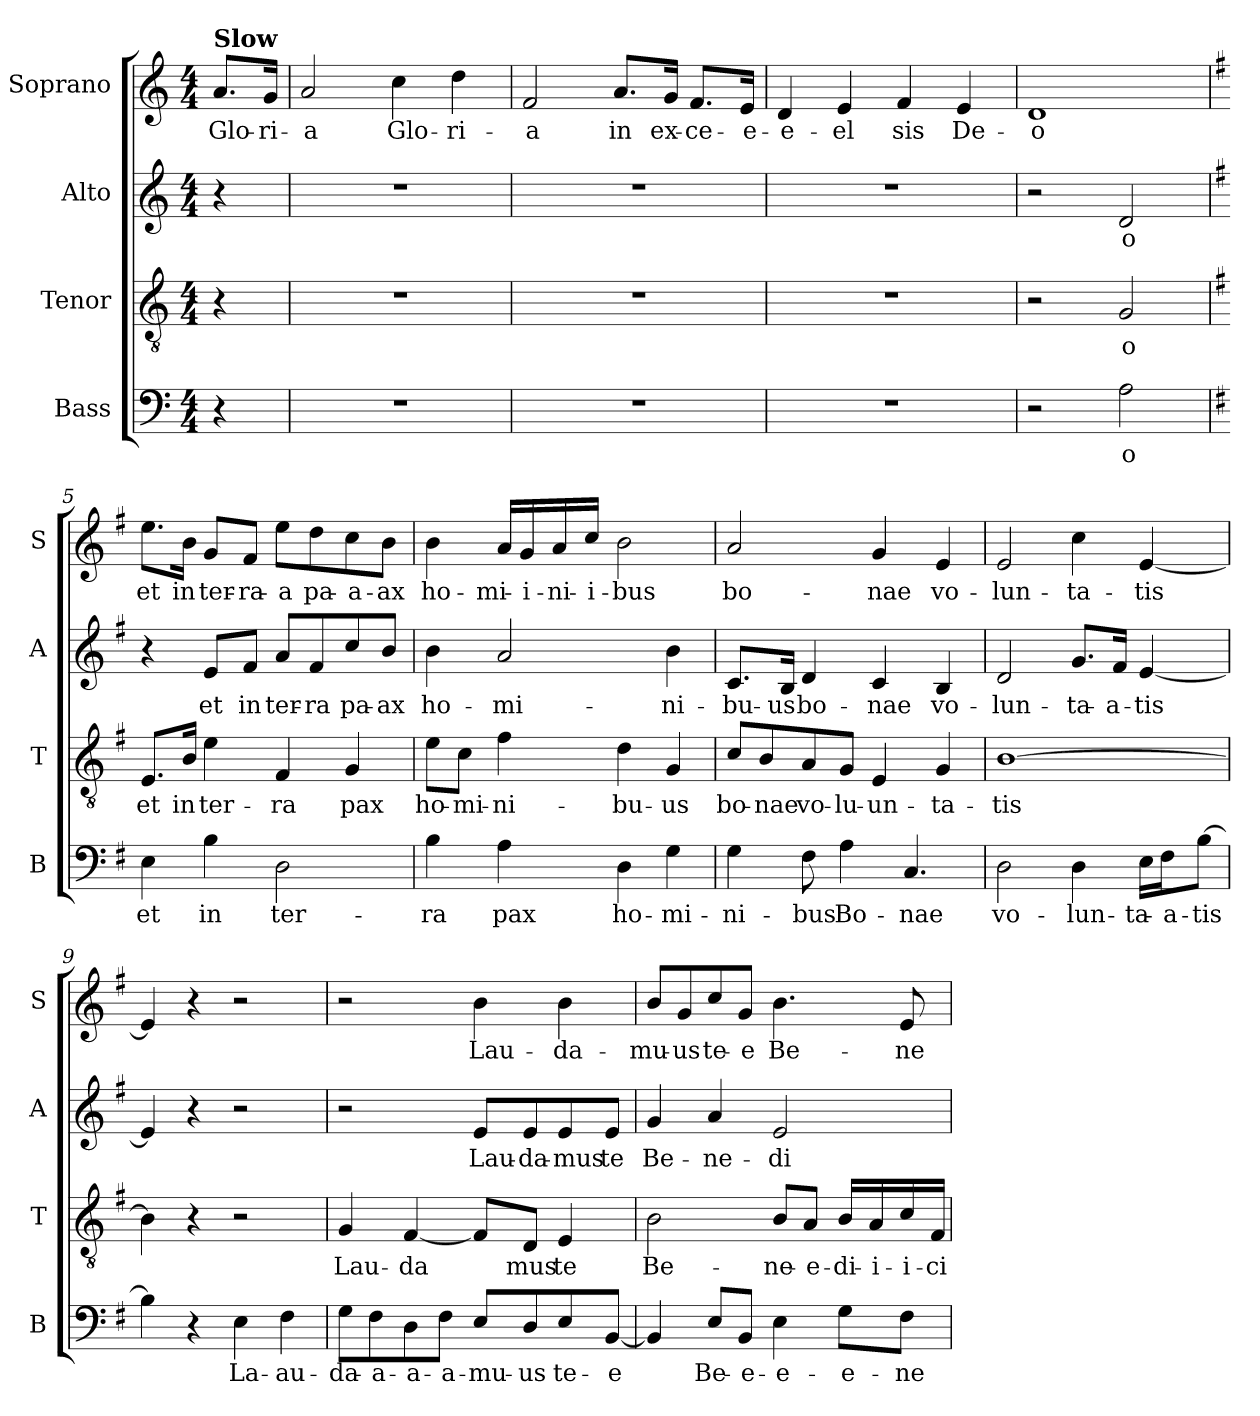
**kern	**text	**kern	**text	**kern	**text	**kern	**text
*part4	*part4	*part3	*part3	*part2	*part2	*part1	*part1
*staff4	*staff4	*staff3	*staff3	*staff2	*staff2	*staff1	*staff1
*I"Bass	*	*I"Tenor	*	*I"Alto	*	*I"Soprano	*
*I'B	*	*I'T	*	*I'A	*	*I'S	*
*clefF4	*	*clefGv2	*	*clefG2	*	*clefG2	*
*k[]	*	*k[]	*	*k[]	*	*k[]	*
*M4/4	*	*M4/4	*	*M4/4	*	*M4/4	*
=	=	=	=	=	=	=	=
!	!	!	!	!	!	!LO:TX:a:B:t=Slow	!
!	!	!	!	!	!	!	!LO:LY:b
4r	.	4r	.	4r	.	8.a/L	Glo-
!	!	!	!	!	!	!	!LO:LY:b
.	.	.	.	.	.	16g/Jk	-ri-
=1	=1	=1	=1	=1	=1	=1	=1
!	!	!	!	!	!	!	!LO:LY:b
1r	.	1r	.	1r	.	2a/	-a
!	!	!	!	!	!	!	!LO:LY:b
.	.	.	.	.	.	4cc\	Glo-
!	!	!	!	!	!	!	!LO:LY:b
.	.	.	.	.	.	4dd\	-ri-
=2	=2	=2	=2	=2	=2	=2	=2
!	!	!	!	!	!	!	!LO:LY:b
1r	.	1r	.	1r	.	2f/	-a
!	!	!	!	!	!	!	!LO:LY:b
.	.	.	.	.	.	8.a/L	in
!	!	!	!	!	!	!	!LO:LY:b
.	.	.	.	.	.	16g/Jk	ex-
!	!	!	!	!	!	!	!LO:LY:b
.	.	.	.	.	.	8.f/L	-ce-
!	!	!	!	!	!	!	!LO:LY:b
.	.	.	.	.	.	16e/Jk	-e-
=3	=3	=3	=3	=3	=3	=3	=3
!	!	!	!	!	!	!	!LO:LY:b
1r	.	1r	.	1r	.	4d/	-e-
!	!	!	!	!	!	!	!LO:LY:b
.	.	.	.	.	.	4e/	-el
!	!	!	!	!	!	!	!LO:LY:b
.	.	.	.	.	.	4f/	sis
!	!	!	!	!	!	!	!LO:LY:b
.	.	.	.	.	.	4e/	De-
=4	=4	=4	=4	=4	=4	=4	=4
!	!	!	!	!	!	!	!LO:LY:b
2r	.	2r	.	2r	.	1d	-o
!	!LO:LY:b	!	!LO:LY:b	!	!LO:LY:b	!	!
2A\	o	2G/	o	2d/	o	.	.
=5	=5	=5	=5	=5	=5	=5	=5
*k[f#]	*	*k[f#]	*	*k[f#]	*	*k[f#]	*
!	!LO:LY:b	!	!LO:LY:b	!	!	!	!LO:LY:b
4E\	et	8.E/L	et	4r	.	8.ee\L	et
!	!	!	!LO:LY:b	!	!	!	!LO:LY:b
.	.	16B/Jk	in	.	.	16b\Jk	in
!	!LO:LY:b	!	!LO:LY:b	!	!LO:LY:b	!	!LO:LY:b
4B\	in	4e\	ter-	8e/L	et	8g/L	ter-
!	!	!	!	!	!LO:LY:b	!	!LO:LY:b
.	.	.	.	8f#/J	in	8f#/J	-ra-
!	!LO:LY:b	!	!LO:LY:b	!	!LO:LY:b	!	!LO:LY:b
2D\	ter-	4F#/	-ra	8a/L	ter-	8ee\L	-a
!	!	!	!	!	!LO:LY:b	!	!LO:LY:b
.	.	.	.	8f#/	-ra	8dd\	pa-
!	!	!	!LO:LY:b	!	!LO:LY:b	!	!LO:LY:b
.	.	4G/	pax	8cc/	pa-	8cc\	-a-
!	!	!	!	!	!LO:LY:b	!	!LO:LY:b
.	.	.	.	8b/J	-ax	8b\J	-ax
=6	=6	=6	=6	=6	=6	=6	=6
!	!LO:LY:b	!	!LO:LY:b	!	!LO:LY:b	!	!LO:LY:b
4B\	-ra	8e\L	ho-	4b\	ho-	4b\	ho-
!	!	!	!LO:LY:b	!	!	!	!
.	.	8c\J	-mi-	.	.	.	.
!	!LO:LY:b	!	!LO:LY:b	!	!LO:LY:b	!	!LO:LY:b
4A\	pax	4f#\	-ni-	2a/	-mi-	16a/LL	-mi-
!	!	!	!	!	!	!	!LO:LY:b
.	.	.	.	.	.	16g/	-i-
!	!	!	!	!	!	!	!LO:LY:b
.	.	.	.	.	.	16a/	-ni-
!	!	!	!	!	!	!	!LO:LY:b
.	.	.	.	.	.	16cc/JJ	-i-
!	!LO:LY:b	!	!LO:LY:b	!	!	!	!LO:LY:b
4D\	ho-	4d\	-bu-	.	.	2b\	-bus
!	!LO:LY:b	!	!LO:LY:b	!	!LO:LY:b	!	!
4G\	-mi-	4G/	-us	4b\	-ni-	.	.
!!LO:LB:g=z
=7	=7	=7	=7	=7	=7	=7	=7
!	!LO:LY:b	!	!LO:LY:b	!	!LO:LY:b	!	!LO:LY:b
4G\	-ni-	8c/L	bo-	8.c/L	-bu-	2a/	bo-
!	!	!	!LO:LY:b	!	!	!	!
.	.	8B/	-nae	.	.	.	.
!	!	!	!	!	!LO:LY:b	!	!
.	.	.	.	16B/Jk	-us	.	.
!	!LO:LY:b	!	!LO:LY:b	!	!LO:LY:b	!	!
8F#\	-bus	8A/	vo-	4d/	bo-	.	.
!	!LO:LY:b	!	!LO:LY:b	!	!	!	!
4A\	Bo-	8G/J	-lu-	.	.	.	.
!	!	!	!LO:LY:b	!	!LO:LY:b	!	!LO:LY:b
.	.	4E/	-un-	4c/	-nae	4g/	-nae
!	!LO:LY:b	!	!	!	!	!	!
4.C/	-nae	.	.	.	.	.	.
!	!	!	!LO:LY:b	!	!LO:LY:b	!	!LO:LY:b
.	.	4G/	-ta-	4B/	vo-	4e/	vo-
=8	=8	=8	=8	=8	=8	=8	=8
!	!LO:LY:b	!	!LO:LY:b	!	!LO:LY:b	!	!LO:LY:b
2D\	vo-	[1B	-tis	2d/	-lun-	2e/	-lun-
!	!LO:LY:b	!	!	!	!LO:LY:b	!	!LO:LY:b
4D\	-lun-	.	.	8.g/L	-ta-	4cc\	-ta-
!	!	!	!	!	!LO:LY:b	!	!
.	.	.	.	16f#/Jk	-a-	.	.
!	!LO:LY:b	!	!	!	!LO:LY:b	!	!LO:LY:b
16E\LL	-ta-	.	.	[4e/	-tis	[4e/	-tis
!	!LO:LY:b	!	!	!	!	!	!
16F#\J	-a-	.	.	.	.	.	.
!	!LO:LY:b	!	!	!	!	!	!
[8B\J	-tis	.	.	.	.	.	.
=9	=9	=9	=9	=9	=9	=9	=9
4B\]	.	4B\]	.	4e/]	.	4e/]	.
4r	.	4r	.	4r	.	4r	.
!	!LO:LY:b	!	!	!	!	!	!
4E\	La-	2r	.	2r	.	2r	.
!	!LO:LY:b	!	!	!	!	!	!
4F#\	-au-	.	.	.	.	.	.
=10	=10	=10	=10	=10	=10	=10	=10
!	!LO:LY:b	!	!LO:LY:b	!	!	!	!
8G\L	-da-	4G/	Lau-	2r	.	2r	.
!	!LO:LY:b	!	!	!	!	!	!
8F#\	-a-	.	.	.	.	.	.
!	!LO:LY:b	!	!LO:LY:b	!	!	!	!
8D\	-a-	[4F#/	-da	.	.	.	.
!	!LO:LY:b	!	!	!	!	!	!
8F#\J	-a-	.	.	.	.	.	.
!	!LO:LY:b	!	!	!	!LO:LY:b	!	!LO:LY:b
8E/L	-mu-	8F#/L]	.	8e/L	Lau-	4b\	Lau-
!	!LO:LY:b	!	!LO:LY:b	!	!LO:LY:b	!	!
8D/	-us	8D/J	mus	8e/	-da-	.	.
!	!LO:LY:b	!	!LO:LY:b	!	!LO:LY:b	!	!LO:LY:b
8E/	te-	4E/	te	8e/	-mus	4b\	-da-
!	!LO:LY:b	!	!	!	!LO:LY:b	!	!
[8BB/J	-e	.	.	8e/J	te	.	.
=11	=11	=11	=11	=11	=11	=11	=11
!	!	!	!LO:LY:b	!	!LO:LY:b	!	!LO:LY:b
4BB/]	.	2B\	Be-	4g/	Be-	8b/L	-mu-
!	!	!	!	!	!	!	!LO:LY:b
.	.	.	.	.	.	8g/	-us
!	!LO:LY:b	!	!	!	!LO:LY:b	!	!LO:LY:b
8E/L	Be-	.	.	4a/	-ne-	8cc/	te-
!	!LO:LY:b	!	!	!	!	!	!LO:LY:b
8BB/J	-e-	.	.	.	.	8g/J	-e
!	!LO:LY:b	!	!LO:LY:b	!	!LO:LY:b	!	!LO:LY:b
4E\	-e-	8B/L	-ne-	2e/	-di-	4.b\	Be-
!	!	!	!LO:LY:b	!	!	!	!
.	.	8A/J	-e-	.	.	.	.
!	!LO:LY:b	!	!LO:LY:b	!	!	!	!
8G\L	-e-	16B/LL	-di-	.	.	.	.
!	!	!	!LO:LY:b	!	!	!	!
.	.	16A/	-i-	.	.	.	.
!	!LO:LY:b	!	!LO:LY:b	!	!	!	!LO:LY:b
8F#\J	-ne-	16c/	-i-	.	.	8e/	-ne-
!	!	!	!LO:LY:b	!	!	!	!
.	.	16F#/JJ	-ci-	.	.	.	.
=	=	=	=	=	=	=	=
*-	*-	*-	*-	*-	*-	*-	*-
